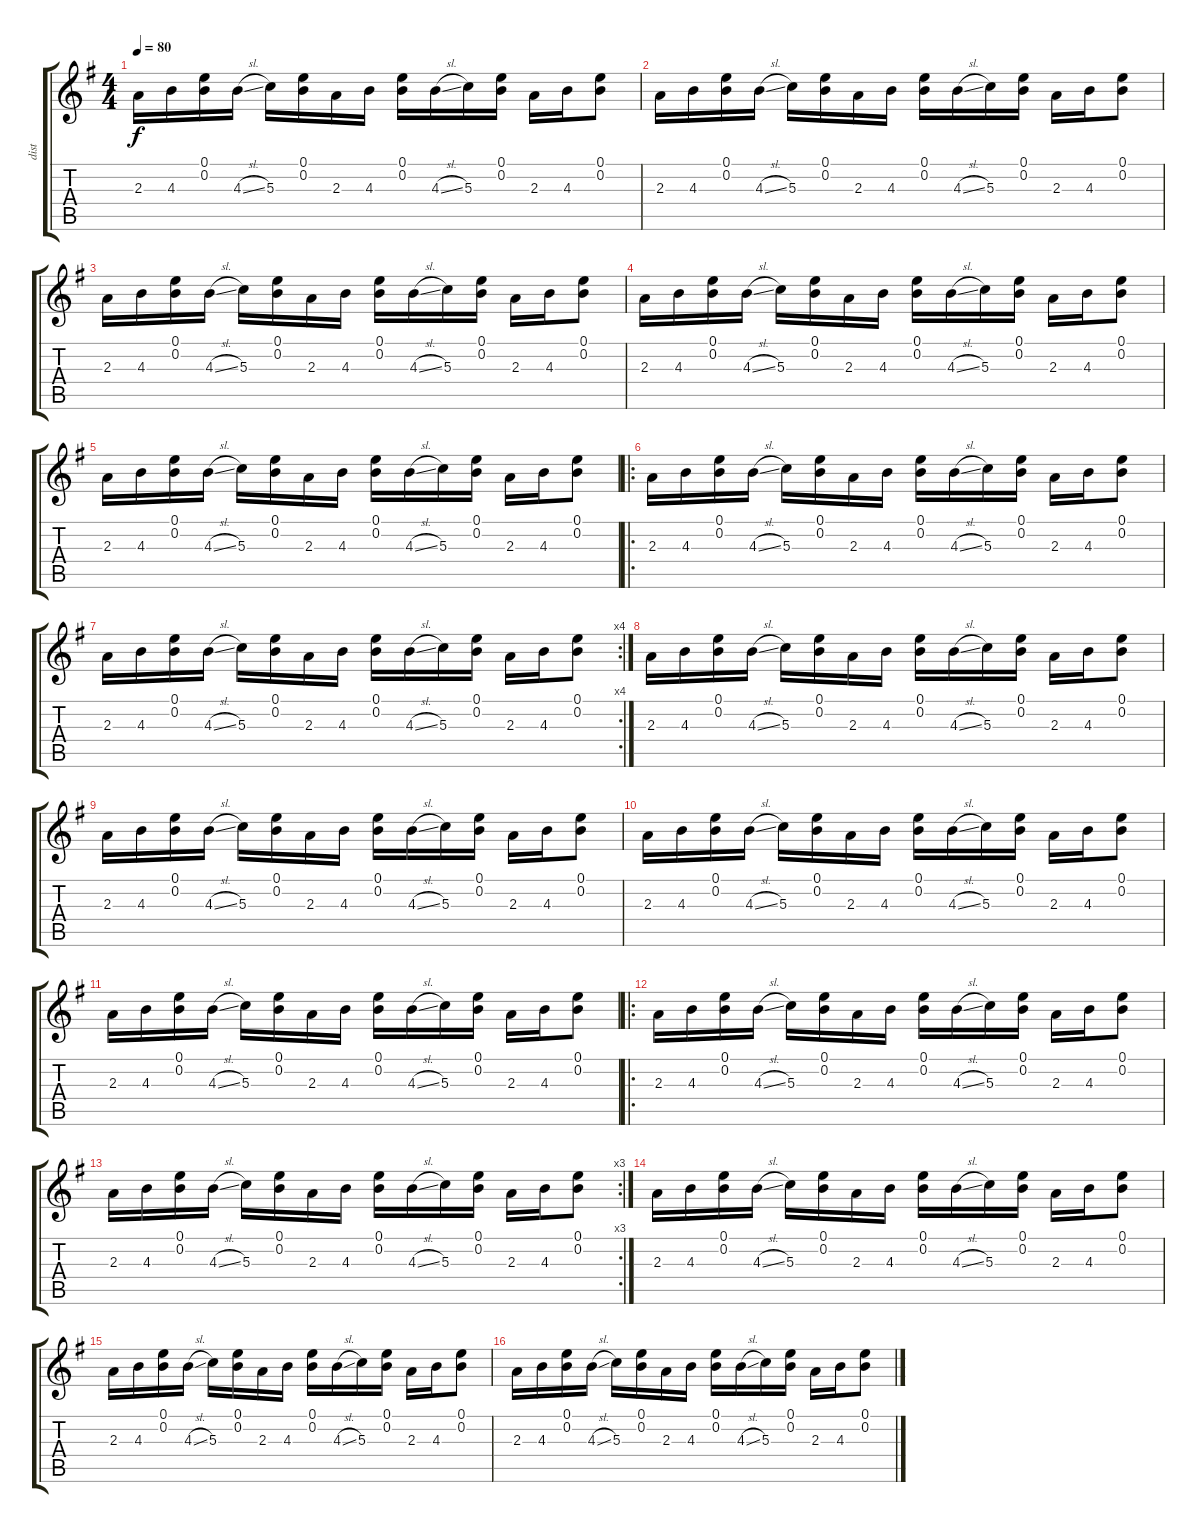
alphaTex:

\track ("dist" "dist") {instrument distortionguitar}
\staff {score tabs}
\tuning (E4 B3 G3 D3 A2 E2) {hide}
\ts (4 4)
\tempo 80
\clef g2
\ks g
2.3.16{dy f} 4.3.16 (0.1 0.2).16 4.3{sl}.16 5.3.16 (0.1 0.2).16 2.3.16 4.3.16 (0.1 0.2).16 4.3{sl}.16 5.3.16 (0.1 0.2).16 2.3.16 4.3.16 (0.1 0.2).8 |
2.3.16 4.3.16 (0.1 0.2).16 4.3{sl}.16 5.3.16 (0.1 0.2).16 2.3.16 4.3.16 (0.1 0.2).16 4.3{sl}.16 5.3.16 (0.1 0.2).16 2.3.16 4.3.16 (0.1 0.2).8 |
2.3.16 4.3.16 (0.1 0.2).16 4.3{sl}.16 5.3.16 (0.1 0.2).16 2.3.16 4.3.16 (0.1 0.2).16 4.3{sl}.16 5.3.16 (0.1 0.2).16 2.3.16 4.3.16 (0.1 0.2).8 |
2.3.16 4.3.16 (0.1 0.2).16 4.3{sl}.16 5.3.16 (0.1 0.2).16 2.3.16 4.3.16 (0.1 0.2).16 4.3{sl}.16 5.3.16 (0.1 0.2).16 2.3.16 4.3.16 (0.1 0.2).8 |
2.3.16 4.3.16 (0.1 0.2).16 4.3{sl}.16 5.3.16 (0.1 0.2).16 2.3.16 4.3.16 (0.1 0.2).16 4.3{sl}.16 5.3.16 (0.1 0.2).16 2.3.16 4.3.16 (0.1 0.2).8 |
\ro
2.3.16 4.3.16 (0.1 0.2).16 4.3{sl}.16 5.3.16 (0.1 0.2).16 2.3.16 4.3.16 (0.1 0.2).16 4.3{sl}.16 5.3.16 (0.1 0.2).16 2.3.16 4.3.16 (0.1 0.2).8 |
\rc 4
2.3.16 4.3.16 (0.1 0.2).16 4.3{sl}.16 5.3.16 (0.1 0.2).16 2.3.16 4.3.16 (0.1 0.2).16 4.3{sl}.16 5.3.16 (0.1 0.2).16 2.3.16 4.3.16 (0.1 0.2).8 |
2.3.16 4.3.16 (0.1 0.2).16 4.3{sl}.16 5.3.16 (0.1 0.2).16 2.3.16 4.3.16 (0.1 0.2).16 4.3{sl}.16 5.3.16 (0.1 0.2).16 2.3.16 4.3.16 (0.1 0.2).8 |
2.3.16 4.3.16 (0.1 0.2).16 4.3{sl}.16 5.3.16 (0.1 0.2).16 2.3.16 4.3.16 (0.1 0.2).16 4.3{sl}.16 5.3.16 (0.1 0.2).16 2.3.16 4.3.16 (0.1 0.2).8 |
2.3.16 4.3.16 (0.1 0.2).16 4.3{sl}.16 5.3.16 (0.1 0.2).16 2.3.16 4.3.16 (0.1 0.2).16 4.3{sl}.16 5.3.16 (0.1 0.2).16 2.3.16 4.3.16 (0.1 0.2).8 |
2.3.16 4.3.16 (0.1 0.2).16 4.3{sl}.16 5.3.16 (0.1 0.2).16 2.3.16 4.3.16 (0.1 0.2).16 4.3{sl}.16 5.3.16 (0.1 0.2).16 2.3.16 4.3.16 (0.1 0.2).8 |
\ro
2.3.16 4.3.16 (0.1 0.2).16 4.3{sl}.16 5.3.16 (0.1 0.2).16 2.3.16 4.3.16 (0.1 0.2).16 4.3{sl}.16 5.3.16 (0.1 0.2).16 2.3.16 4.3.16 (0.1 0.2).8 |
\rc 3
2.3.16 4.3.16 (0.1 0.2).16 4.3{sl}.16 5.3.16 (0.1 0.2).16 2.3.16 4.3.16 (0.1 0.2).16 4.3{sl}.16 5.3.16 (0.1 0.2).16 2.3.16 4.3.16 (0.1 0.2).8 |
2.3.16 4.3.16 (0.1 0.2).16 4.3{sl}.16 5.3.16 (0.1 0.2).16 2.3.16 4.3.16 (0.1 0.2).16 4.3{sl}.16 5.3.16 (0.1 0.2).16 2.3.16 4.3.16 (0.1 0.2).8 |
2.3.16 4.3.16 (0.1 0.2).16 4.3{sl}.16 5.3.16 (0.1 0.2).16 2.3.16 4.3.16 (0.1 0.2).16 4.3{sl}.16 5.3.16 (0.1 0.2).16 2.3.16 4.3.16 (0.1 0.2).8 |
2.3.16 4.3.16 (0.1 0.2).16 4.3{sl}.16 5.3.16 (0.1 0.2).16 2.3.16 4.3.16 (0.1 0.2).16 4.3{sl}.16 5.3.16 (0.1 0.2).16 2.3.16 4.3.16 (0.1 0.2).8
